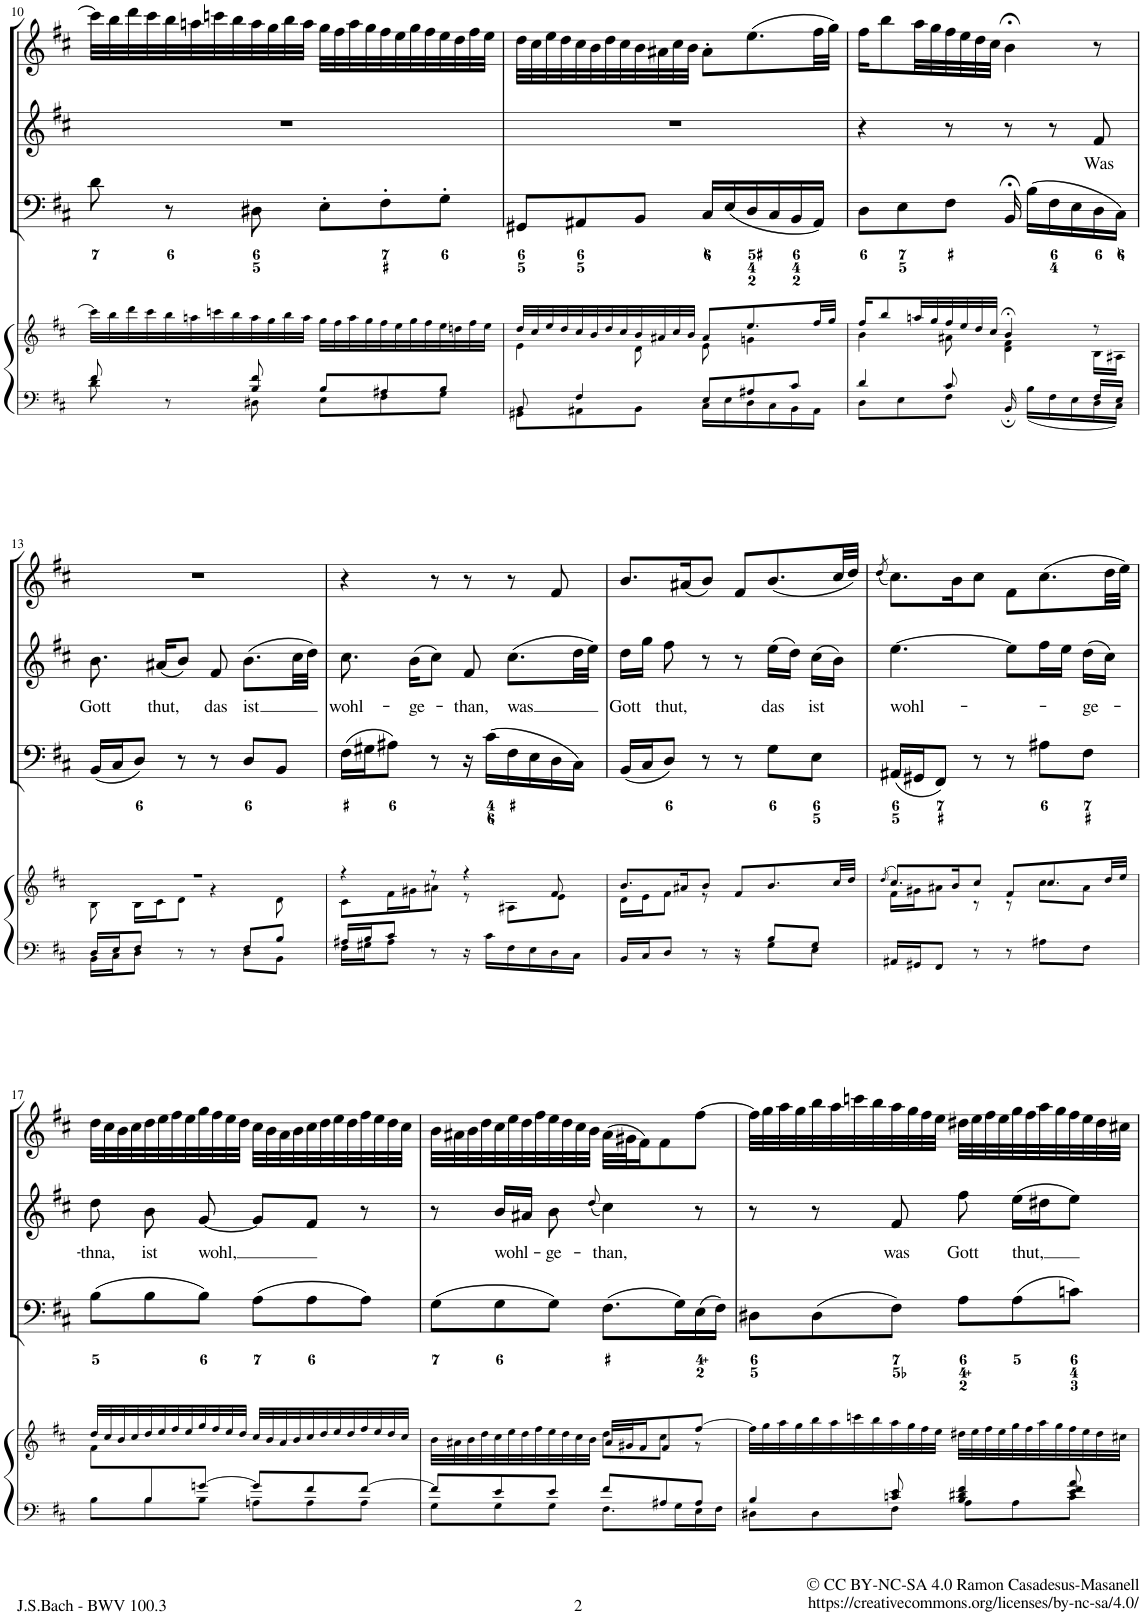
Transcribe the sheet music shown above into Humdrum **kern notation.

**kern	**kern	**kern	**kern	**text	**kern
*part4	*part4	*part3	*part2	*part2	*part1
*staff5	*staff4	*staff3	*staff2	*staff2	*staff1
*I"Piano reduction	*	*I"Organo e Violoncello	*I"Soprano	*	*I"Flauto Traverso Solo
*I'Pno	*	*	*	*	*I'Fl
!!LO:PB:g=z
*clefF4	*clefG2	*clefF4	*clefG2	*	*clefG2
*k[f#c#]	*k[f#c#]	*k[f#c#]	*k[f#c#]	*	*k[f#c#]
*M6/8	*M6/8	*M6/8	*M6/8	*	*M6/8
=10	=10	=10	=10	=10	=10
*^	*	*	*	*	*
8f#/	8d\	32ccc#\LLL]	8d\	2.r	.	32ccc#\LLL]
.	.	32bb\	.	.	.	32bb\
.	.	32ddd\	.	.	.	32ddd\
.	.	32ccc#\	.	.	.	32ccc#\
8r	8ryy	32bb\	8r	.	.	32bb\
.	.	32aan\	.	.	.	32aan\
.	.	32cccn\	.	.	.	32cccn\
.	.	32bb\	.	.	.	32bb\
8B/ 8f#/	8D#X\	32aa\	8D#X\	.	.	32aa\
.	.	32gg\	.	.	.	32gg\
.	.	32bb\	.	.	.	32bb\
.	.	32aa\JJJ	.	.	.	32aa\JJJ
8B/L	8E\L	32gg\LLL	8E'\L	.	.	32gg\LLL
.	.	32ff#\	.	.	.	32ff#\
.	.	32aa\	.	.	.	32aa\
.	.	32gg\	.	.	.	32gg\
8A#X/	8F#\	32ff#\	8F#'\	.	.	32ff#\
.	.	32ee\	.	.	.	32ee\
.	.	32gg\	.	.	.	32gg\
.	.	32ff#\	.	.	.	32ff#\
8B/J	8G\J	32ee\	8G'\J	.	.	32ee\
.	.	32ddn\	.	.	.	32dd\
.	.	32ff#\	.	.	.	32ff#\
.	.	32ee\JJJ	.	.	.	32ee\JJJ
=11	=11	=11	=11	=11	=11	=11
*	*	*^	*	*	*	*
8BB/	8GG#X\L	32dd/LLL	4e\	8GG#X/L	2.r	.	32dd\LLL
.	.	32cc#/	.	.	.	.	32cc#\
.	.	32ee/	.	.	.	.	32ee\
.	.	32dd/	.	.	.	.	32dd\
4F#/	8AA#X\	32cc#/	.	8AA#X/	.	.	32cc#\
.	.	32b/	.	.	.	.	32b\
.	.	32dd/	.	.	.	.	32dd\
.	.	32cc#/	.	.	.	.	32cc#\
.	8BB\J	32b/	8d\	8BB/J	.	.	32b\
.	.	32a#X/	.	.	.	.	32a#X\
.	.	32cc#/	.	.	.	.	32cc#\
.	.	32b/JJJ	.	.	.	.	32b\JJJ
8E/L	16C#\LL	8a#/L	8e\	16C#/LL	.	.	8a#'\L
.	16E\	.	.	(16E/	.	.	.
8A#X/	16D\	8.ee/	4gn\	16D/	.	.	(8.ee\
.	16C#\	.	.	16C#/	.	.	.
8c#/J	16BB\	.	.	16BB/	.	.	.
.	16AA#\JJ	32ff#/LL	.	16AA#/JJ)	.	.	32ff#\LL
.	.	32gg/JJJ	.	.	.	.	32gg\JJJ)
=12	=12	=12	=12	=12	=12	=12	=12
4d/	8D\L	16ff#/KL	4b\	8D\L	4r	.	16ff#\KL
.	.	8bb/	.	.	.	.	8bb\
.	8E\	.	.	8E\	.	.	.
.	.	32aan/LL	.	.	.	.	32aa\LL
.	.	32gg/	.	.	.	.	32gg\
8c#/	8F#\J	32ff#/	8a#X\	8F#\J	8r	.	32ff#\
.	.	32ee/	.	.	.	.	32ee\
.	.	32dd/	.	.	.	.	32dd\
.	.	32cc#/JJJ	.	.	.	.	32cc#\JJJ
16BB;/	16ryy	4b;</	4d\ 4f#\	16BB;</	8r	.	4b;<\
16ryy	16B\LL	.	.	(16B\LL	.	.	.
8ryy	16F#\	.	.	16F#\	8r	.	.
.	16E\	.	.	16E\	.	.	.
!	!	!	!	!	!	!LO:LY:b	!
16F#/LL	16D\	8r	16B\LL	16D\	8f#/	Was	8r
16E/JJ	16C#\JJ	.	16A#X\JJ	16C#\JJ)	.	.	.
!!LO:LB:g=z
=13	=13	=13	=13	=13	=13	=13	=13
!	!	!	!	!	!	!LO:LY:b	!
16D/LL	16BB\LL	2.r	8B\	(16BB/LL	8.b\	Gott	2.r
16E/J	16C#\J	.	.	16C#/J	.	.	.
8F#/J	8D\J	.	16B\LL	8D/J)	.	.	.
!	!	!	!	!	!	!LO:LY:b	!
.	.	.	16c#\J	.	(16a#X/KL	thut,	.
8r	8ryy	.	8d\J	8r	8b/J)	.	.
!	!	!	!	!	!	!LO:LY:b	!
8r	8ryy	.	4r	8r	8f#/	das	.
!	!	!	!	!	!	!LO:LY:b	!
8F#/L	8D\L	.	.	8D/L	(8.b\L	ist	.
8B/J	8BB\J	.	8d\	8BB/J	.	.	.
.	.	.	.	.	32cc#\LL	.	.
.	.	.	.	.	32dd\JJJ)	.	.
=14	=14	=14	=14	=14	=14	=14	=14
!	!	!	!	!	!	!LO:LY:b	!
16A#X/LL	16F#\LL	4r	8c#\L	(16F#\LL	8.cc#\	wohl-	4r
16B/J	16G#X\J	.	.	16G#X\J	.	.	.
8c#/J	8A#\J	.	16f#\L	8A#X\J)	.	.	.
!	!	!	!	!	!	!LO:LY:b	!
.	.	.	16g#X\J	.	(16b\KL	-ge-	.
8r	8ryy	8r	8a#X\J	8r	8cc#\J)	.	8r
!	!	!	!	!	!	!LO:LY:b	!
16r	16ryy	4r	8r	16r	8f#/	-than,	8r
16ryy	16c#\LL	.	.	(16c#\LL	.	.	.
!	!	!	!	!	!	!LO:LY:b	!
4ryy	16F#\	.	8A#X\L	16F#\	(8.cc#\L	was	8r
.	16E\	.	.	16E\	.	.	.
.	16D\	8f#/	8e\J	16D\	.	.	8f#/
.	16C#\JJ	.	.	16C#\JJ)	32dd\LL	.	.
.	.	.	.	.	32ee\JJJ)	.	.
=15	=15	=15	=15	=15	=15	=15	=15
!	!	!	!	!	!	!LO:LY:b	!
2ryy	16BB/LL	8.b/L	16d\LL	(16BB/LL	16dd\LL	Gott	8.b/L
.	16C#/J	.	16e\J	16C#/J	16gg\JJ	.	.
!	!	!	!	!	!	!LO:LY:b	!
.	8D/J	.	8f#\J	8D/J)	8ff#\	thut,	.
.	.	16a#X/K	.	.	.	.	(16a#X/K
.	8r	8b/J	8r	8r	8r	.	8b/J)
.	8r	8f#/L	8r	8r	8r	.	8f#/L
!	!	!	!	!	!	!LO:LY:b	!
8B/L	8G\L	8.b/	4ryy	8G\L	(16ee\LL	das	(8.b/
.	.	.	.	.	16dd\JJ)	.	.
!	!	!	!	!	!	!LO:LY:b	!
8G/J	8E\J	.	.	8E\J	(16cc#\LL	ist	.
.	.	32cc#/LL	.	.	16b\JJ)	.	32cc#/LL
.	.	32dd/JJJ	.	.	.	.	32dd/JJJ)
*v	*v	*	*	*	*	*	*
=16	=16	=16	=16	=16	=16	=16
.	(8qdd/	.	.	.	.	(8qdd/
!	!	!	!	!	!LO:LY:b	!
16AA#X/LL	8.cc#/L)	16f#\LL	(16AA#X/LL	[4.ee\	wohl-	8.cc#\L)
16GG#X/J	.	16g#X\J	16GG#X/J	.	.	.
8FF#/J	.	8a#X\J	8FF#/J)	.	.	.
.	16b/K	.	.	.	.	16b\K
8r	8cc#/J	8r	8r	.	.	8cc#\J
8r	8f#/L	8r	8r	8ee\L]	.	8f#\L
8A#X\L	8.cc#/	8cc#\L	8A#X\L	16ff#\L	.	(8.cc#\
.	.	.	.	16ee\JJ	.	.
!	!	!	!	!	!LO:LY:b	!
8F#\J	.	8a#\J	8F#\J	(16dd\LL	-ge-	.
.	32dd/LL	.	.	16cc#\JJ)	.	32dd\LL
.	32ee/JJJ	.	.	.	.	32ee\JJJ)
!!LO:LB:g=z
=17	=17	=17	=17	=17	=17	=17
*^	*	*	*	*	*	*
!	!	!	!	!	!	!LO:LY:b	!
8ryy	8B\L	32dd/LLL	8f#\L	(8B\L	8dd\	-thna,	32dd\LLL
.	.	32cc#/	.	.	.	.	32cc#\
.	.	32b/	.	.	.	.	32b\
.	.	32cc#/	.	.	.	.	32cc#\
!	!	!	!	!	!	!LO:LY:b	!
8B/	8B\	32dd/	2ryy	8B\	8b\	ist	32dd\
.	.	32ee/	.	.	.	.	32ee\
.	.	32ff#/	.	.	.	.	32ff#\
.	.	32ee/	.	.	.	.	32ee\
!	!	!	!	!	!	!LO:LY:b	!
[8gn/J	8B\J	32gg/	.	8B\J)	[8g/	wohl,	32gg\
.	.	32ff#/	.	.	.	.	32ff#\
.	.	32ee/	.	.	.	.	32ee\
.	.	32dd/JJJ	.	.	.	.	32dd\JJJ
8g/L]	8An\L	32cc#/LLL	.	(8A\L	8g/L]	.	32cc#\LLL
.	.	32b/	.	.	.	.	32b\
.	.	32a/	.	.	.	.	32a\
.	.	32b/	.	.	.	.	32b\
8f#/	8A\	32cc#/	.	8A\	8f#/J	.	32cc#\
.	.	32dd/	.	.	.	.	32dd\
.	.	32ee/	.	.	.	.	32ee\
.	.	32dd/	.	.	.	.	32dd\
[8f#/J	8A\J	32ff#/	8ryy	8A\J)	8r	.	32ff#\
.	.	32ee/	.	.	.	.	32ee\
.	.	32dd/	.	.	.	.	32dd\
.	.	32cc#/JJJ	.	.	.	.	32cc#\JJJ
=18	=18	=18	=18	=18	=18	=18	=18
8f#/L]	8G\L	32b\LLL	4.ryy	(8G\L	8r	.	32b\LLL
.	.	32a#X\	.	.	.	.	32a#X\
.	.	32b\	.	.	.	.	32b\
.	.	32dd\	.	.	.	.	32dd\
!	!	!	!	!	!	!LO:LY:b	!
8e/	8G\	32cc#\	.	8G\	16b/LL	wohl-	32cc#\
.	.	32ee\	.	.	.	.	32ee\
.	.	32dd\	.	.	16a#X/JJ	.	32dd\
.	.	32ff#\	.	.	.	.	32ff#\
!	!	!	!	!	!	!LO:LY:b	!
8e/J	8G\J	32ee\	.	8G\J)	8b\	-ge-	32ee\
.	.	32dd\	.	.	.	.	32dd\
.	.	32cc#\	.	.	.	.	32cc#\
.	.	32b\JJJ	.	.	.	.	32b\JJJ
.	.	.	.	.	(8qdd/	.	.
!	!	!	!	!	!	!LO:LY:b	!
8f#/L	8.F#\L	32a#/LLL	8dd\L	(8.F#\L	4cc#\)	-than,	(32a#\LLL
.	.	32g#X/J	.	.	.	.	32g#X\J
.	.	16f#/J	.	.	.	.	16f#\J)
8A#X/	.	8f#/	8cc#\J	.	.	.	8f#\
.	16G\L	.	.	16G\L)	.	.	.
8A#/J	16E\	[8ff#/J	8r	(16E\	8r	.	[8ff#\J
.	16F#\JJ	.	.	16F#\JJ)	.	.	.
*	*	*v	*v	*	*	*	*
=19	=19	=19	=19	=19	=19	=19
4B/	8D#X\L	32ff#\LLL]	8D#X\L	8r	.	32ff#\LLL]
.	.	32gg\	.	.	.	32gg\
.	.	32aa\	.	.	.	32aa\
.	.	32gg\	.	.	.	32gg\
.	8D#\	32bb\	(8D#\	8r	.	32bb\
.	.	32aa\	.	.	.	32aa\
.	.	32cccn\	.	.	.	32cccn\
.	.	32bb\	.	.	.	32bb\
!	!	!	!	!	!LO:LY:b	!
8cn/ 8e/	8F#\J	32aa\	8F#\J)	8f#/	was	32aa\
.	.	32gg\	.	.	.	32gg\
.	.	32ff#\	.	.	.	32ff#\
.	.	32ee\JJJ	.	.	.	32ee\JJJ
!	!	!	!	!	!LO:LY:b	!
4B/ 4d#X/ 4f#/	8A\L	32dd#X\LLL	8A\L	8ff#\	Gott	32dd#X\LLL
.	.	32ee\	.	.	.	32ee\
.	.	32ff#\	.	.	.	32ff#\
.	.	32ee\	.	.	.	32ee\
!	!	!	!	!	!LO:LY:b	!
.	8A\	32gg\	(8A\	(16ee\LL	thut,	32gg\
.	.	32ff#\	.	.	.	32ff#\
.	.	32aa\	.	16dd#X\J	.	32aa\
.	.	32gg\	.	.	.	32gg\
8e/ 8f#/ 8a/	8c\J	32ff#\	8cn\J)	8ee\J)	.	32ff#\
.	.	32ee\	.	.	.	32ee\
.	.	32dd#\	.	.	.	32dd#\
.	.	32cc#X\JJJ	.	.	.	32cc#X\JJJ
*v	*v	*	*	*	*	*
=	=	=	=	=	=
*-	*-	*-	*-	*-	*-
